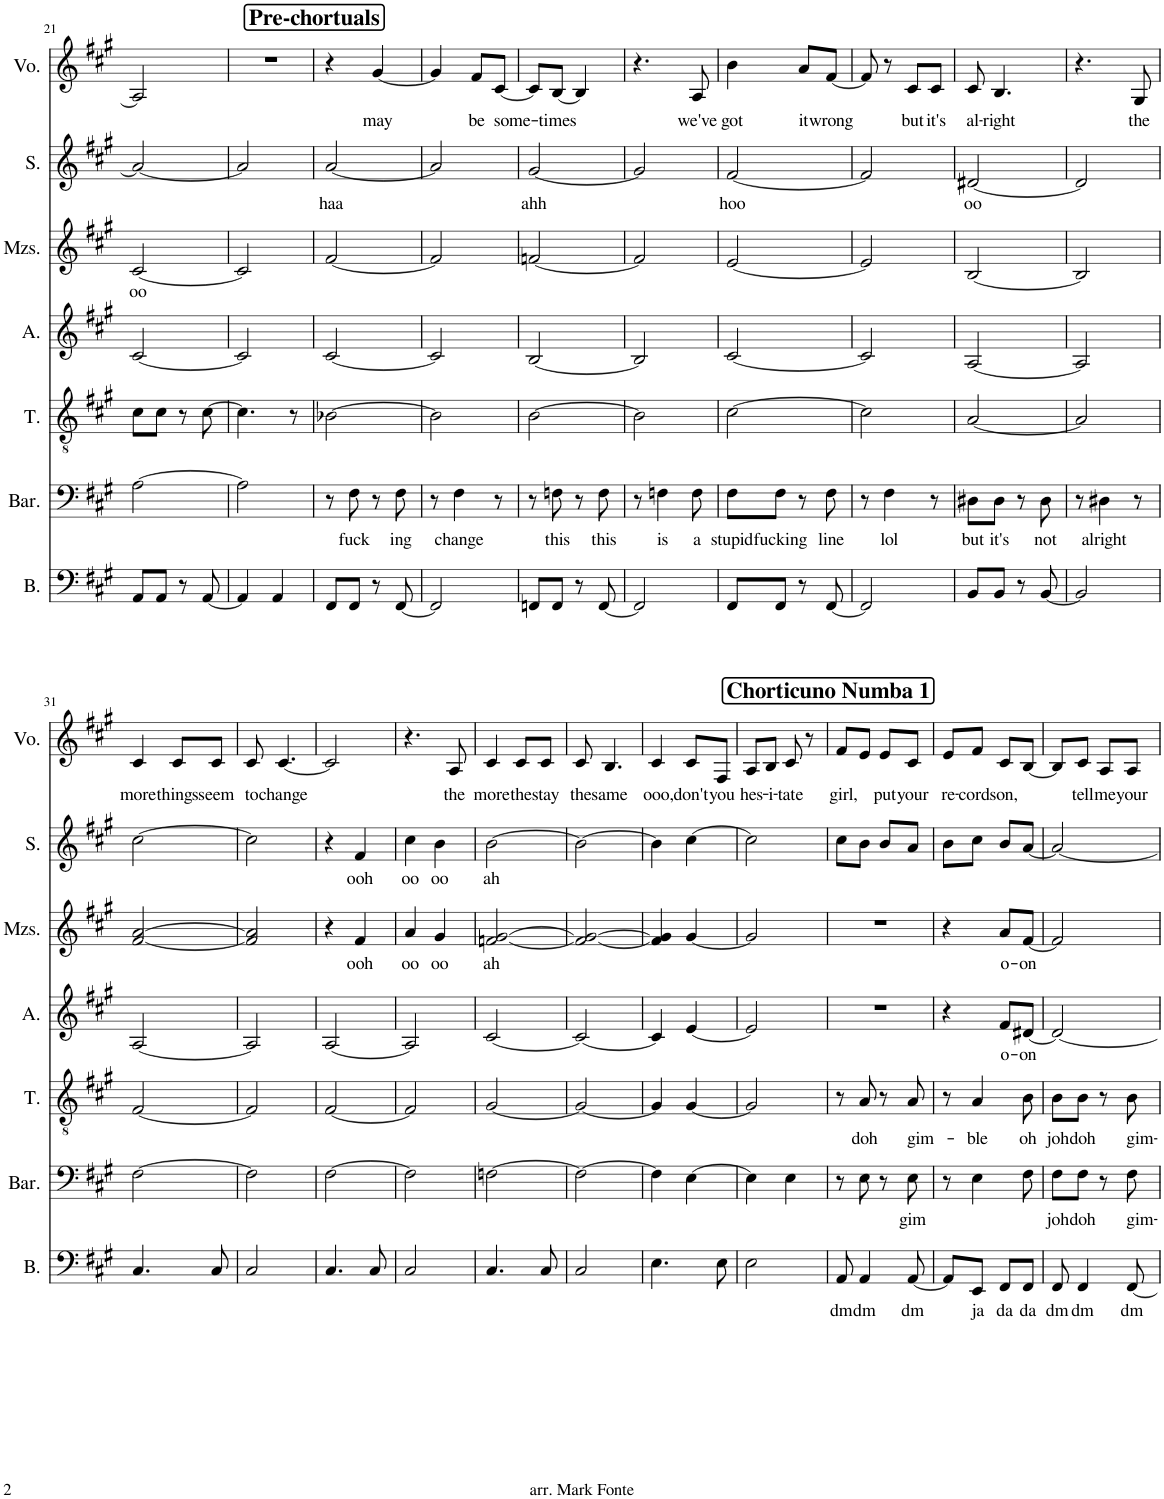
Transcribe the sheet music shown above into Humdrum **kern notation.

**kern	**text	**kern	**text	**kern	**text	**kern	**text	**kern	**text	**kern	**text	**kern	**text
*part7	*part7	*part6	*part6	*part5	*part5	*part4	*part4	*part3	*part3	*part2	*part2	*part1	*part1
*staff7	*staff7	*staff6	*staff6	*staff5	*staff5	*staff4	*staff4	*staff3	*staff3	*staff2	*staff2	*staff1	*staff1
*I"Bass	*	*I"Baritone	*	*I"Tenor	*	*I"Alto	*	*I"Mezzo-soprano	*	*I"Soprano	*	*I"Voice	*
*I'B.	*	*I'Bar.	*	*I'T.	*	*I'A.	*	*I'Mzs.	*	*I'S.	*	*I'Vo.	*
!!LO:PB:g=z
*clefF4	*	*clefF4	*	*clefGv2	*	*clefG2	*	*clefG2	*	*clefG2	*	*clefG2	*
*k[f#c#g#]	*	*k[f#c#g#]	*	*k[f#c#g#]	*	*k[f#c#g#]	*	*k[f#c#g#]	*	*k[f#c#g#]	*	*k[f#c#g#]	*
*M2/4	*	*M2/4	*	*M2/4	*	*M2/4	*	*M2/4	*	*M2/4	*	*M2/4	*
=21	=21	=21	=21	=21	=21	=21	=21	=21	=21	=21	=21	=21	=21
!	!	!	!	!	!	!	!	!	!LO:LY:b	!	!	!	!
8AA/L	.	[2A\	.	8c#\L	.	[2c#/	.	[2c#/	oo	2a/_	.	2A/]	.
8AA/J	.	.	.	8c#\J	.	.	.	.	.	.	.	.	.
8r	.	.	.	8r	.	.	.	.	.	.	.	.	.
[8AA/	.	.	.	[8c#\	.	.	.	.	.	.	.	.	.
=22	=22	=22	=22	=22	=22	=22	=22	=22	=22	=22	=22	=22	=22
4AA/]	.	2A\]	.	4.c#\]	.	2c#/]	.	2c#/]	.	2a/]	.	2r	.
4AA/	.	.	.	.	.	.	.	.	.	.	.	.	.
.	.	.	.	8r	.	.	.	.	.	.	.	.	.
!!LO:REH:place=s1:a:B:cj:fs=14:t=Pre-chortuals
=23	=23	=23	=23	=23	=23	=23	=23	=23	=23	=23	=23	=23	=23
!	!	!	!	!	!	!	!	!	!	!	!LO:LY:b	!	!
8FF#/L	.	8r	.	[2B-X\	.	[2c#/	.	[2f#/	.	[2a/	haa	4r	.
!	!	!	!LO:LY:b	!	!	!	!	!	!	!	!	!	!
8FF#/J	.	8F#\	fuck	.	.	.	.	.	.	.	.	.	.
!	!	!	!	!	!	!	!	!	!	!	!	!	!LO:LY:b
8r	.	8r	.	.	.	.	.	.	.	.	.	[4g#/	may
!	!	!	!LO:LY:b	!	!	!	!	!	!	!	!	!	!
[8FF#/	.	8F#\	ing	.	.	.	.	.	.	.	.	.	.
=24	=24	=24	=24	=24	=24	=24	=24	=24	=24	=24	=24	=24	=24
2FF#/]	.	8r	.	2B-\]	.	2c#/]	.	2f#/]	.	2a/]	.	4g#/]	.
!	!	!	!LO:LY:b	!	!	!	!	!	!	!	!	!	!
.	.	4F#\	change	.	.	.	.	.	.	.	.	.	.
!	!	!	!	!	!	!	!	!	!	!	!	!	!LO:LY:b
.	.	.	.	.	.	.	.	.	.	.	.	8f#/L	be
!	!	!	!	!	!	!	!	!	!	!	!	!	!LO:LY:b
.	.	8r	.	.	.	.	.	.	.	.	.	[8c#/J	some-
=25	=25	=25	=25	=25	=25	=25	=25	=25	=25	=25	=25	=25	=25
!	!	!	!	!	!	!	!	!	!	!	!LO:LY:b	!	!
8FFn/L	.	8r	.	[2B\	.	[2B/	.	[2fn/	.	[2g#/	ahh	8c#/L]	.
!	!	!	!LO:LY:b	!	!	!	!	!	!	!	!	!	!LO:LY:b
8FF/J	.	8Fn\	this	.	.	.	.	.	.	.	.	[8B/J	-times
8r	.	8r	.	.	.	.	.	.	.	.	.	4B/]	.
!	!	!	!LO:LY:b	!	!	!	!	!	!	!	!	!	!
[8FF/	.	8F\	this	.	.	.	.	.	.	.	.	.	.
=26	=26	=26	=26	=26	=26	=26	=26	=26	=26	=26	=26	=26	=26
2FF/]	.	8r	.	2B\]	.	2B/]	.	2f/]	.	2g#/]	.	4.r	.
!	!	!	!LO:LY:b	!	!	!	!	!	!	!	!	!	!
.	.	4Fn\	is	.	.	.	.	.	.	.	.	.	.
!	!	!	!LO:LY:b	!	!	!	!	!	!	!	!	!	!LO:LY:b
.	.	8F\	a	.	.	.	.	.	.	.	.	8A/	we've
=27	=27	=27	=27	=27	=27	=27	=27	=27	=27	=27	=27	=27	=27
!	!	!	!LO:LY:b	!	!	!	!	!	!	!	!LO:LY:b	!	!LO:LY:b
8FF#/L	.	8F#\L	stupid	[2c#\	.	[2c#/	.	[2e/	.	[2f#/	hoo	4b\	got
!	!	!	!LO:LY:b	!	!	!	!	!	!	!	!	!	!
8FF#/J	.	8F#\J	fucking	.	.	.	.	.	.	.	.	.	.
!	!	!	!	!	!	!	!	!	!	!	!	!	!LO:LY:b
8r	.	8r	.	.	.	.	.	.	.	.	.	8a/L	it
!	!	!	!LO:LY:b	!	!	!	!	!	!	!	!	!	!LO:LY:b
[8FF#/	.	8F#\	line	.	.	.	.	.	.	.	.	[8f#/J	wrong
=28	=28	=28	=28	=28	=28	=28	=28	=28	=28	=28	=28	=28	=28
2FF#/]	.	8r	.	2c#\]	.	2c#/]	.	2e/]	.	2f#/]	.	8f#/]	.
!	!	!	!LO:LY:b	!	!	!	!	!	!	!	!	!	!
.	.	4F#\	lol	.	.	.	.	.	.	.	.	8r	.
!	!	!	!	!	!	!	!	!	!	!	!	!	!LO:LY:b
.	.	.	.	.	.	.	.	.	.	.	.	8c#/L	but
!	!	!	!	!	!	!	!	!	!	!	!	!	!LO:LY:b
.	.	8r	.	.	.	.	.	.	.	.	.	8c#/J	it's
=29	=29	=29	=29	=29	=29	=29	=29	=29	=29	=29	=29	=29	=29
!	!	!	!LO:LY:b	!	!	!	!	!	!	!	!LO:LY:b	!	!LO:LY:b
8BB/L	.	8D#X\L	but	[2A/	.	[2A/	.	[2B/	.	[2d#X/	oo	8c#/	al-
!	!	!	!LO:LY:b	!	!	!	!	!	!	!	!	!	!LO:LY:b
8BB/J	.	8D#\J	it's	.	.	.	.	.	.	.	.	4.B/	-right
8r	.	8r	.	.	.	.	.	.	.	.	.	.	.
!	!	!	!LO:LY:b	!	!	!	!	!	!	!	!	!	!
[8BB/	.	8D#\	not	.	.	.	.	.	.	.	.	.	.
=30	=30	=30	=30	=30	=30	=30	=30	=30	=30	=30	=30	=30	=30
2BB/]	.	8r	.	2A/]	.	2A/]	.	2B/]	.	2d#/]	.	4.r	.
!	!	!	!LO:LY:b	!	!	!	!	!	!	!	!	!	!
.	.	4D#X\	alright	.	.	.	.	.	.	.	.	.	.
!	!	!	!	!	!	!	!	!	!	!	!	!	!LO:LY:b
.	.	8r	.	.	.	.	.	.	.	.	.	8G#/	the
!!LO:LB:g=z
=31	=31	=31	=31	=31	=31	=31	=31	=31	=31	=31	=31	=31	=31
!	!	!	!	!	!	!	!	!	!	!	!	!	!LO:LY:b
4.C#/	.	[2F#\	.	[2F#/	.	[2A/	.	[2f#/ [2a/	.	[2cc#\	.	4c#/	more
!	!	!	!	!	!	!	!	!	!	!	!	!	!LO:LY:b
.	.	.	.	.	.	.	.	.	.	.	.	8c#/L	things
!	!	!	!	!	!	!	!	!	!	!	!	!	!LO:LY:b
8C#/	.	.	.	.	.	.	.	.	.	.	.	8c#/J	seem
=32	=32	=32	=32	=32	=32	=32	=32	=32	=32	=32	=32	=32	=32
!	!	!	!	!	!	!	!	!	!	!	!	!	!LO:LY:b
2C#/	.	2F#\]	.	2F#/]	.	2A/]	.	2f#/] 2a/]	.	2cc#\]	.	8c#/	to
!	!	!	!	!	!	!	!	!	!	!	!	!	!LO:LY:b
.	.	.	.	.	.	.	.	.	.	.	.	[4.c#/	change
=33	=33	=33	=33	=33	=33	=33	=33	=33	=33	=33	=33	=33	=33
4.C#/	.	[2F#\	.	[2F#/	.	[2A/	.	4r	.	4r	.	2c#/]	.
!	!	!	!	!	!	!	!	!	!LO:LY:b	!	!LO:LY:b	!	!
.	.	.	.	.	.	.	.	4f#/	ooh	4f#/	ooh	.	.
8C#/	.	.	.	.	.	.	.	.	.	.	.	.	.
=34	=34	=34	=34	=34	=34	=34	=34	=34	=34	=34	=34	=34	=34
!	!	!	!	!	!	!	!	!	!LO:LY:b	!	!LO:LY:b	!	!
2C#/	.	2F#\]	.	2F#/]	.	2A/]	.	4a/	oo	4cc#\	oo	4.r	.
!	!	!	!	!	!	!	!	!	!LO:LY:b	!	!LO:LY:b	!	!
.	.	.	.	.	.	.	.	4g#/	oo	4b\	oo	.	.
!	!	!	!	!	!	!	!	!	!	!	!	!	!LO:LY:b
.	.	.	.	.	.	.	.	.	.	.	.	8A/	the
=35	=35	=35	=35	=35	=35	=35	=35	=35	=35	=35	=35	=35	=35
!	!	!	!	!	!	!	!	!	!LO:LY:b	!	!LO:LY:b	!	!LO:LY:b
4.C#/	.	[2Fn\	.	[2G#/	.	[2c#/	.	[2fn/ [2g#/	ah	[2b\	ah	4c#/	more
!	!	!	!	!	!	!	!	!	!	!	!	!	!LO:LY:b
.	.	.	.	.	.	.	.	.	.	.	.	8c#/L	the
!	!	!	!	!	!	!	!	!	!	!	!	!	!LO:LY:b
8C#/	.	.	.	.	.	.	.	.	.	.	.	8c#/J	stay
=36	=36	=36	=36	=36	=36	=36	=36	=36	=36	=36	=36	=36	=36
!	!	!	!	!	!	!	!	!	!	!	!	!	!LO:LY:b
2C#/	.	2F\_	.	2G#/_	.	2c#/_	.	2f/_ 2g#/_	.	2b\_	.	8c#/	the
!	!	!	!	!	!	!	!	!	!	!	!	!	!LO:LY:b
.	.	.	.	.	.	.	.	.	.	.	.	4.B/	same
=37	=37	=37	=37	=37	=37	=37	=37	=37	=37	=37	=37	=37	=37
!	!	!	!	!	!	!	!	!	!	!	!	!	!LO:LY:b
4.E\	.	4F\]	.	4G#/]	.	4c#/]	.	4f/] 4g#/]	.	4b\]	.	4c#/	ooo,
!	!	!	!	!	!	!	!	!	!	!	!	!	!LO:LY:b
.	.	[4E\	.	[4G#/	.	[4e/	.	[4g#/	.	[4cc#\	.	8c#/L	don't
!	!	!	!	!	!	!	!	!	!	!	!	!	!LO:LY:b
8E\	.	.	.	.	.	.	.	.	.	.	.	8F#/J	you
=38	=38	=38	=38	=38	=38	=38	=38	=38	=38	=38	=38	=38	=38
!	!	!	!	!	!	!	!	!	!	!	!	!	!LO:LY:b
2E\	.	4E\]	.	2G#/]	.	2e/]	.	2g#/]	.	2cc#\]	.	8A/L	hes-
!	!	!	!	!	!	!	!	!	!	!	!	!	!LO:LY:b
.	.	.	.	.	.	.	.	.	.	.	.	8B/J	-i-
!	!	!	!	!	!	!	!	!	!	!	!	!	!LO:LY:b
.	.	4E\	.	.	.	.	.	.	.	.	.	8c#/	-tate
.	.	.	.	.	.	.	.	.	.	.	.	8r	.
!!LO:REH:place=s1:a:B:cj:fs=14:t=Chorticuno Numba 1
=39	=39	=39	=39	=39	=39	=39	=39	=39	=39	=39	=39	=39	=39
!	!LO:LY:b	!	!	!	!	!	!	!	!	!	!	!	!LO:LY:b
8AA/	dm	8r	.	8r	.	2r	.	2r	.	8cc#\L	.	8f#/L	girl,
!	!LO:LY:b	!	!	!	!LO:LY:b	!	!	!	!	!	!	!	!
4AA/	dm	8E\	.	8A/	doh	.	.	.	.	8b\J	.	8e/J	.
!	!	!	!	!	!	!	!	!	!	!	!	!	!LO:LY:b
.	.	8r	.	8r	.	.	.	.	.	8b/L	.	8e/L	put
!	!LO:LY:b	!	!LO:LY:b	!	!LO:LY:b	!	!	!	!	!	!	!	!LO:LY:b
[8AA/	dm	8E\	gim	8A/	gim-	.	.	.	.	8a/J	.	8c#/J	your
=40	=40	=40	=40	=40	=40	=40	=40	=40	=40	=40	=40	=40	=40
!	!	!	!	!	!	!	!	!	!	!	!	!	!LO:LY:b
8AA/L]	.	8r	.	8r	.	4r	.	4r	.	8b\L	.	8e/L	re-
!	!LO:LY:b	!	!	!	!LO:LY:b	!	!	!	!	!	!	!	!LO:LY:b
8EE/J	ja	4E\	.	4A/	-ble	.	.	.	.	8cc#\J	.	8f#/J	-cords
!	!LO:LY:b	!	!	!	!	!	!LO:LY:b	!	!LO:LY:b	!	!	!	!LO:LY:b
8FF#/L	da	.	.	.	.	8f#/L	o-	8a/L	o-	8b/L	.	8c#/L	on,
!	!LO:LY:b	!	!	!	!LO:LY:b	!	!LO:LY:b	!	!LO:LY:b	!	!	!	!
8FF#/J	da	8F#\	.	8B\	oh	[8d#X/J	-on	[8f#/J	-on	[8a/J	.	[8B/J	.
=41	=41	=41	=41	=41	=41	=41	=41	=41	=41	=41	=41	=41	=41
!	!LO:LY:b	!	!LO:LY:b	!	!LO:LY:b	!	!	!	!	!	!	!	!
8FF#/	dm	8F#\L	joh	8B\L	joh	2d#/_	.	2f#/]	.	2a/_	.	8B/L]	.
!	!LO:LY:b	!	!LO:LY:b	!	!LO:LY:b	!	!	!	!	!	!	!	!LO:LY:b
4FF#/	dm	8F#\J	doh	8B\J	doh	.	.	.	.	.	.	8c#/J	tell
!	!	!	!	!	!	!	!	!	!	!	!	!	!LO:LY:b
.	.	8r	.	8r	.	.	.	.	.	.	.	8A/L	me
!	!LO:LY:b	!	!LO:LY:b	!	!LO:LY:b	!	!	!	!	!	!	!	!LO:LY:b
[8FF#/	dm	8F#\	gim-	8B\	gim-	.	.	.	.	.	.	8A/J	your
=	=	=	=	=	=	=	=	=	=	=	=	=	=
*-	*-	*-	*-	*-	*-	*-	*-	*-	*-	*-	*-	*-	*-
